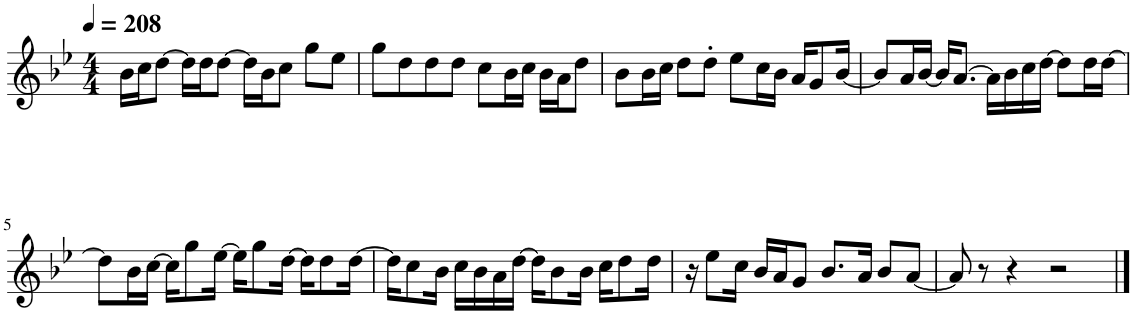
**kern
*part1
*staff1
*I"Piano
*I'Pno.
*clefG2
*k[b-e-]
*M4/4
*MM208
=1
16b-\LL
16cc\J
[8dd\J
16dd\LL]
16dd\J
[8dd\J
16dd\LL]
16b-\J
8cc\J
8gg\L
8ee-\J
=2
8gg\L
8dd\
8dd\
8dd\J
8cc\L
16b-\L
16cc\JJ
16b-\LL
16a\J
8dd\J
=3
8b-\L
16b-\L
16cc\JJ
8dd\L
8dd'\J
8ee-\L
16cc\L
16b-\JJ
16a/KL
8g/
[16b-/Jk
=4
8b-/L]
16a/L
[16b-/JJ
16b-/KL]
[8.a/J
16a\LL]
16b-\
16cc\
[16dd\JJ
8dd\L]
16dd\L
[16dd\JJ
!!LO:LB:g=z
=5
8dd\L]
16b-\L
[16cc\JJ
16cc\KL]
8gg\
[16ee-\Jk
16ee-\KL]
8gg\
[16dd\Jk
16dd\KL]
8dd\
[16dd\Jk
=6
16dd\KL]
8cc\
16b-\Jk
16cc\LL
16b-\
16a\
[16dd\JJ
16dd\KL]
8b-\
16b-\Jk
16cc\KL
8dd\
16dd\Jk
=7
16r
8ee-\L
16cc\Jk
16b-/LL
16a/J
8g/J
8.b-/L
16a/Jk
8b-/L
[8a/J
=8
8a/]
8r
4r
2r
==
*-
